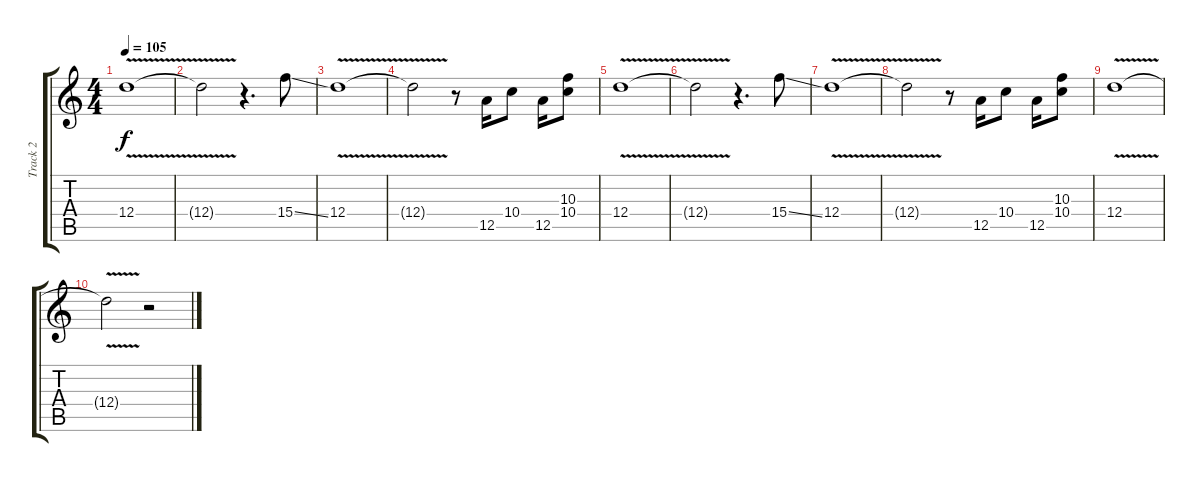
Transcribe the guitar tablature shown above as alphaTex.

\track ("Track 2" "Track 2") {instrument electricguitarjazz}
\staff {score tabs}
\tuning (E4 B3 G3 D3 A2 E2) {hide}
\ts (4 4)
\tempo 105
\clef g2
\ks c
12.4{v}.1{dy f} |
12.4{t}.2 r.4{d} 15.4{ss}.8 |
12.4{v}.1 |
12.4{t}.2 r.8 12.5.16 10.4.8 12.5.16 (10.3 10.4).8 |
12.4{v}.1 |
12.4{t}.2 r.4{d} 15.4{ss}.8 |
12.4{v}.1 |
12.4{t}.2 r.8 12.5.16 10.4.8 12.5.16 (10.3 10.4).8 |
12.4{v}.1 |
12.4{t}.2 r.2
